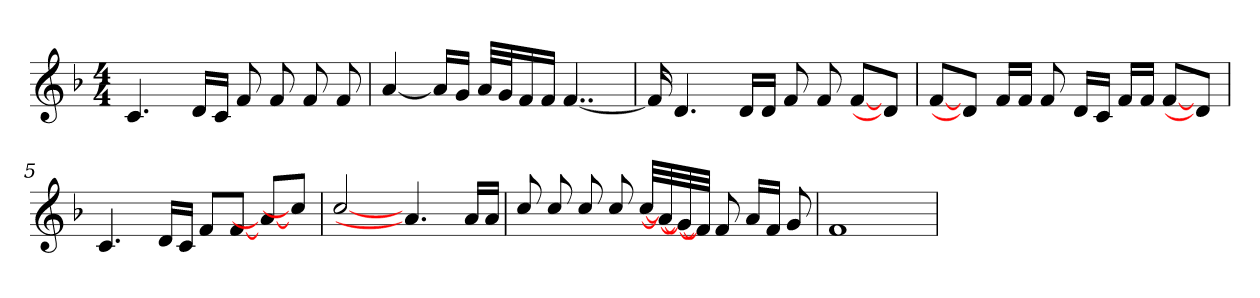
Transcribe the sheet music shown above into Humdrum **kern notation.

**kern
*part1
*staff1
*clefG2
*k[b-]
*F:
*M4/4
=1
4.c/
16d/LL
16c/JJ
8f/
8f/
8f/
8f/
=2
[4a/
16a/LL]
16g/JJ
32a/LLL
32g/J
16f/
16f/JJ
[4..f/
=3
16f/]
4.d/
16d/LL
16d/JJ
8f/
8f/
[8f/L
8d/J]
=4
[8f/L
8d/J]
16f/LL
16f/JJ
8f/
16d/LL
16c/JJ
16f/LL
16f/JJ
[8f/L
8d/J]
=5
4.c/
16d/LL
16c/JJ
8f/L
[8f/J
8a/L_
8cc/J]
=6
[2cc/
4.a/]
16a/LL
16a/JJ
=7
8cc/
8cc/
8cc/
8cc/
[32cc/LLL
32a/_
32g/_
32f/JJJ]
8f/
16a/LL
16f/JJ
8g/
=8
1f/
=
*-
